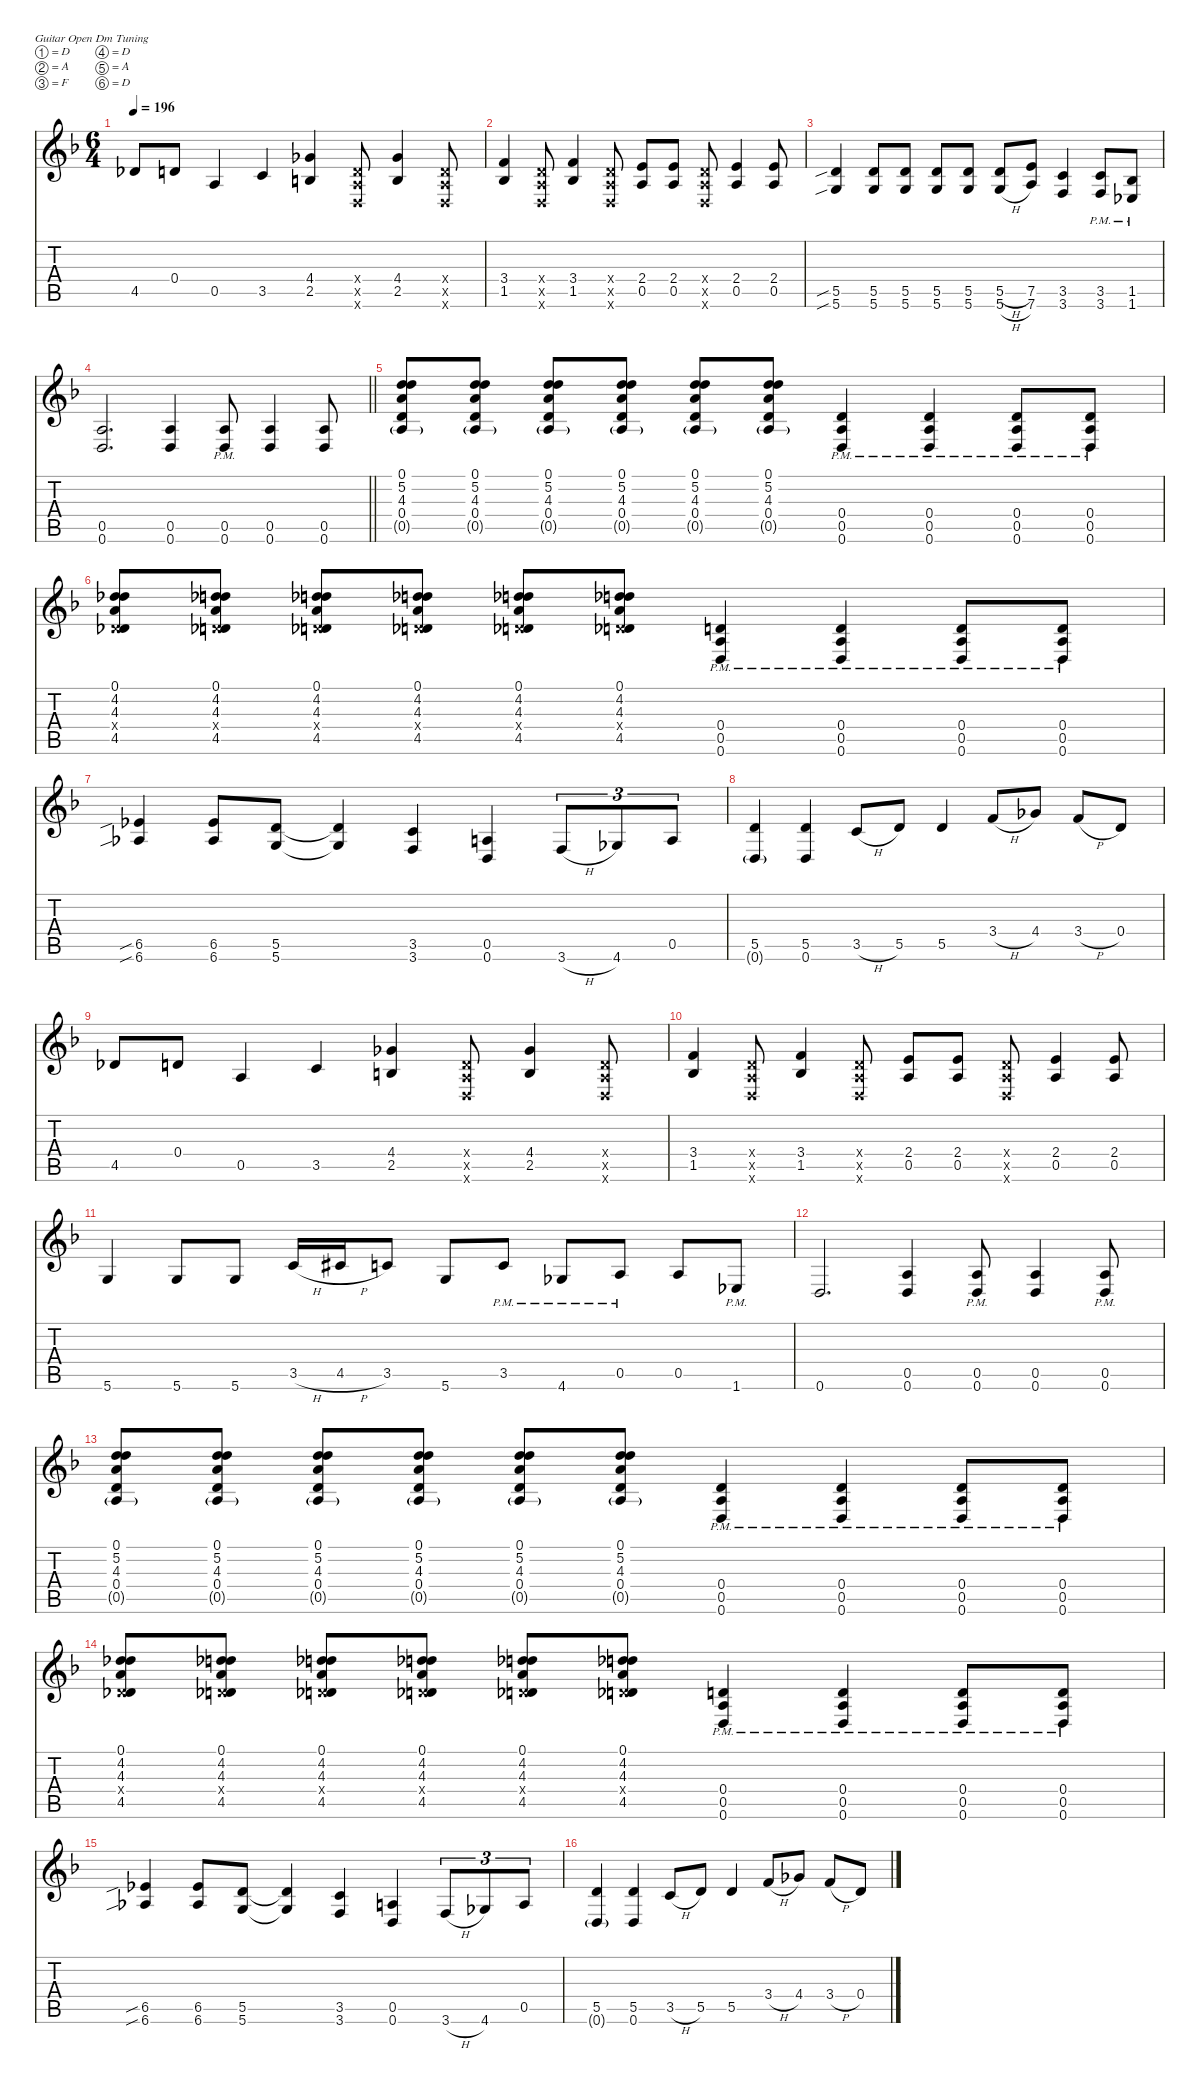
\defaultSystemsLayout 4
\hideDynamics
\bracketExtendMode nobrackets
\singleTrackTrackNamePolicy hidden
\multiTrackTrackNamePolicy hidden
\firstSystemTrackNameMode fullname
\firstSystemTrackNameOrientation horizontal
\otherSystemsTrackNameOrientation horizontal
\track ("Mikael Akerfeldt" "dist.guit.") {defaultSystemsLayout 4 mute instrument distortionguitar}
\staff {score tabs}
\tuning (D4 A3 F3 D3 A2 D2)
\ts (6 4)
\tempo 196
\clef g2
\ks dminor
4.5{acc b}.8{dy f beam Up} 0.4{acc forcenatural}.8{beam Up} 0.5{acc forcenatural}.4{beam Up} 3.5{acc forcenatural}.4{beam Up} (4.4{acc b} 2.5{acc forcenatural}).4{beam Up} (0.4{x acc forcenatural} 0.5{x acc forcenatural} 0.6{x acc forcenatural}).8{beam Up} (4.4{acc b} 2.5{acc forcenatural}).4{beam Up} (0.4{x acc forcenatural} 0.5{x acc forcenatural} 0.6{x acc forcenatural}).8{beam Up} |
(3.4{acc forcenatural} 1.5{acc b}).4{beam Up} (0.4{x acc forcenatural} 0.5{x acc forcenatural} 0.6{x acc forcenatural}).8{beam Up} (3.4{acc forcenatural} 1.5{acc b}).4{beam Up} (0.4{x acc forcenatural} 0.5{x acc forcenatural} 0.6{x acc forcenatural}).8{beam Up} (2.4{acc forcenatural} 0.5{acc forcenatural}).8{beam Up} (2.4{acc forcenatural} 0.5{acc forcenatural}).8{beam Up} (0.4{x acc forcenatural} 0.5{x acc forcenatural} 0.6{x acc forcenatural}).8{beam Up} (2.4{acc forcenatural} 0.5{acc forcenatural}).4{beam Up} (2.4{acc forcenatural} 0.5{acc forcenatural}).8{beam Up} |
(5.5{sib acc forcenatural} 5.6{sib acc forcenatural}).4{beam Up} (5.5{acc forcenatural} 5.6{acc forcenatural}).8{beam Up} (5.5{acc forcenatural} 5.6{acc forcenatural}).8{beam Up} (5.5{acc forcenatural} 5.6{acc forcenatural}).8{beam Up} (5.5{acc forcenatural} 5.6{acc forcenatural}).8{beam Up} (5.5{h acc forcenatural} 5.6{h acc forcenatural}).8{beam Up} (7.5{acc forcenatural} 7.6{acc forcenatural}).8{beam Up} (3.5{acc forcenatural} 3.6{acc forcenatural}).4{beam Up} (3.5{pm acc forcenatural} 3.6{pm acc forcenatural}).8{beam Up} (1.5{pm acc b} 1.6{pm acc b}).8{beam Up} |
\barLineRight lightlight
(0.5{acc forcenatural} 0.6{acc forcenatural}).2{d beam Up} (0.5{acc forcenatural} 0.6{acc forcenatural}).4{beam Up} (0.5{pm acc forcenatural} 0.6{pm acc forcenatural}).8{beam Up} (0.5{acc forcenatural} 0.6{acc forcenatural}).4{beam Up} (0.5{acc forcenatural} 0.6{acc forcenatural}).8{beam Up} |
(0.1{acc forcenatural} 5.2{acc forcenatural} 4.3{acc forcenatural} 0.4{acc forcenatural} 0.5{g acc forcenatural}).8{beam Up} (0.1{acc forcenatural} 5.2{acc forcenatural} 4.3{acc forcenatural} 0.4{acc forcenatural} 0.5{g acc forcenatural}).8{beam Up} (0.1{acc forcenatural} 5.2{acc forcenatural} 4.3{acc forcenatural} 0.4{acc forcenatural} 0.5{g acc forcenatural}).8{beam Up} (0.1{acc forcenatural} 5.2{acc forcenatural} 4.3{acc forcenatural} 0.4{acc forcenatural} 0.5{g acc forcenatural}).8{beam Up} (0.1{acc forcenatural} 5.2{acc forcenatural} 4.3{acc forcenatural} 0.4{acc forcenatural} 0.5{g acc forcenatural}).8{beam Up} (0.1{acc forcenatural} 5.2{acc forcenatural} 4.3{acc forcenatural} 0.4{acc forcenatural} 0.5{g acc forcenatural}).8{beam Up} (0.4{pm acc forcenatural} 0.5{pm acc forcenatural} 0.6{pm acc forcenatural}).4{beam Up} (0.4{pm acc forcenatural} 0.5{pm acc forcenatural} 0.6{pm acc forcenatural}).4{beam Up} (0.4{pm acc forcenatural} 0.5{pm acc forcenatural} 0.6{pm acc forcenatural}).8{beam Up} (0.4{pm acc forcenatural} 0.5{pm acc forcenatural} 0.6{pm acc forcenatural}).8{beam Up} |
(0.1{acc forcenatural} 4.2{acc b} 4.3{acc forcenatural} 0.4{x acc forcenatural} 4.5{acc b}).8{beam Up} (0.1{acc forcenatural} 4.2{acc b} 4.3{acc forcenatural} 0.4{x acc forcenatural} 4.5{acc b}).8{beam Up} (0.1{acc forcenatural} 4.2{acc b} 4.3{acc forcenatural} 0.4{x acc forcenatural} 4.5{acc b}).8{beam Up} (0.1{acc forcenatural} 4.2{acc b} 4.3{acc forcenatural} 0.4{x acc forcenatural} 4.5{acc b}).8{beam Up} (0.1{acc forcenatural} 4.2{acc b} 4.3{acc forcenatural} 0.4{x acc forcenatural} 4.5{acc b}).8{beam Up} (0.1{acc forcenatural} 4.2{acc b} 4.3{acc forcenatural} 0.4{x acc forcenatural} 4.5{acc b}).8{beam Up} (0.4{pm acc forcenatural} 0.5{pm acc forcenatural} 0.6{pm acc forcenatural}).4{beam Up} (0.4{pm acc forcenatural} 0.5{pm acc forcenatural} 0.6{pm acc forcenatural}).4{beam Up} (0.4{pm acc forcenatural} 0.5{pm acc forcenatural} 0.6{pm acc forcenatural}).8{beam Up} (0.4{pm acc forcenatural} 0.5{pm acc forcenatural} 0.6{pm acc forcenatural}).8{beam Up} |
(6.5{sib acc b} 6.6{sib acc b}).4{beam Up} (6.5{acc b} 6.6{acc b}).8{beam Up} (5.5{acc forcenatural} 5.6{acc forcenatural}).8{beam Up} (5.5{t acc forcenatural} 5.6{t acc forcenatural}).4{beam Up} (3.5{acc forcenatural} 3.6{acc forcenatural}).4{beam Up} (0.5{acc forcenatural} 0.6{acc forcenatural}).4{beam Up} 3.6{h acc forcenatural}.8{tu (3 2) beam Up} 4.6{acc b}.8{tu (3 2) beam Up} 0.5{acc forcenatural}.8{tu (3 2) beam Up} |
(5.5{acc forcenatural} 0.6{g acc forcenatural}).4{beam Up} (5.5{acc forcenatural} 0.6{acc forcenatural}).4{beam Up} 3.5{h acc forcenatural}.8{beam Up} 5.5{acc forcenatural}.8{beam Up} 5.5{acc forcenatural}.4{beam Up} 3.4{h acc forcenatural}.8{beam Up} 4.4{acc b}.8{beam Up} 3.4{h acc forcenatural}.8{beam Up} 0.4{acc forcenatural}.8{beam Up} |
4.5{acc b}.8{beam Up} 0.4{acc forcenatural}.8{beam Up} 0.5{acc forcenatural}.4{beam Up} 3.5{acc forcenatural}.4{beam Up} (4.4{acc b} 2.5{acc forcenatural}).4{beam Up} (0.4{x acc forcenatural} 0.5{x acc forcenatural} 0.6{x acc forcenatural}).8{beam Up} (4.4{acc b} 2.5{acc forcenatural}).4{beam Up} (0.4{x acc forcenatural} 0.5{x acc forcenatural} 0.6{x acc forcenatural}).8{beam Up} |
(3.4{acc forcenatural} 1.5{acc b}).4{beam Up} (0.4{x acc forcenatural} 0.5{x acc forcenatural} 0.6{x acc forcenatural}).8{beam Up} (3.4{acc forcenatural} 1.5{acc b}).4{beam Up} (0.4{x acc forcenatural} 0.5{x acc forcenatural} 0.6{x acc forcenatural}).8{beam Up} (2.4{acc forcenatural} 0.5{acc forcenatural}).8{beam Up} (2.4{acc forcenatural} 0.5{acc forcenatural}).8{beam Up} (0.4{x acc forcenatural} 0.5{x acc forcenatural} 0.6{x acc forcenatural}).8{beam Up} (2.4{acc forcenatural} 0.5{acc forcenatural}).4{beam Up} (2.4{acc forcenatural} 0.5{acc forcenatural}).8{beam Up} |
5.6{acc forcenatural}.4{beam Up} 5.6{acc forcenatural}.8{beam Up} 5.6{acc forcenatural}.8{beam Up} 3.5{h acc forcenatural}.16{beam Up} 4.5{h acc #}.16{beam Up} 3.5{acc forcenatural}.8{beam Up} 5.6{acc forcenatural}.8{beam Up} 3.5{pm acc forcenatural}.8{beam Up} 4.6{pm acc b}.8{beam Up} 0.5{pm acc forcenatural}.8{beam Up} 0.5{acc forcenatural}.8{beam Up} 1.6{pm acc b}.8{beam Up} |
0.6{acc forcenatural}.2{d beam Up} (0.5{acc forcenatural} 0.6{acc forcenatural}).4{beam Up} (0.5{pm acc forcenatural} 0.6{pm acc forcenatural}).8{beam Up} (0.5{acc forcenatural} 0.6{acc forcenatural}).4{beam Up} (0.5{pm acc forcenatural} 0.6{pm acc forcenatural}).8{beam Up} |
(0.1{acc forcenatural} 5.2{acc forcenatural} 4.3{acc forcenatural} 0.4{acc forcenatural} 0.5{g acc forcenatural}).8{beam Up} (0.1{acc forcenatural} 5.2{acc forcenatural} 4.3{acc forcenatural} 0.4{acc forcenatural} 0.5{g acc forcenatural}).8{beam Up} (0.1{acc forcenatural} 5.2{acc forcenatural} 4.3{acc forcenatural} 0.4{acc forcenatural} 0.5{g acc forcenatural}).8{beam Up} (0.1{acc forcenatural} 5.2{acc forcenatural} 4.3{acc forcenatural} 0.4{acc forcenatural} 0.5{g acc forcenatural}).8{beam Up} (0.1{acc forcenatural} 5.2{acc forcenatural} 4.3{acc forcenatural} 0.4{acc forcenatural} 0.5{g acc forcenatural}).8{beam Up} (0.1{acc forcenatural} 5.2{acc forcenatural} 4.3{acc forcenatural} 0.4{acc forcenatural} 0.5{g acc forcenatural}).8{beam Up} (0.4{pm acc forcenatural} 0.5{pm acc forcenatural} 0.6{pm acc forcenatural}).4{beam Up} (0.4{pm acc forcenatural} 0.5{pm acc forcenatural} 0.6{pm acc forcenatural}).4{beam Up} (0.4{pm acc forcenatural} 0.5{pm acc forcenatural} 0.6{pm acc forcenatural}).8{beam Up} (0.4{pm acc forcenatural} 0.5{pm acc forcenatural} 0.6{pm acc forcenatural}).8{beam Up} |
(0.1{acc forcenatural} 4.2{acc b} 4.3{acc forcenatural} 0.4{x acc forcenatural} 4.5{acc b}).8{beam Up} (0.1{acc forcenatural} 4.2{acc b} 4.3{acc forcenatural} 0.4{x acc forcenatural} 4.5{acc b}).8{beam Up} (0.1{acc forcenatural} 4.2{acc b} 4.3{acc forcenatural} 0.4{x acc forcenatural} 4.5{acc b}).8{beam Up} (0.1{acc forcenatural} 4.2{acc b} 4.3{acc forcenatural} 0.4{x acc forcenatural} 4.5{acc b}).8{beam Up} (0.1{acc forcenatural} 4.2{acc b} 4.3{acc forcenatural} 0.4{x acc forcenatural} 4.5{acc b}).8{beam Up} (0.1{acc forcenatural} 4.2{acc b} 4.3{acc forcenatural} 0.4{x acc forcenatural} 4.5{acc b}).8{beam Up} (0.4{pm acc forcenatural} 0.5{pm acc forcenatural} 0.6{pm acc forcenatural}).4{beam Up} (0.4{pm acc forcenatural} 0.5{pm acc forcenatural} 0.6{pm acc forcenatural}).4{beam Up} (0.4{pm acc forcenatural} 0.5{pm acc forcenatural} 0.6{pm acc forcenatural}).8{beam Up} (0.4{pm acc forcenatural} 0.5{pm acc forcenatural} 0.6{pm acc forcenatural}).8{beam Up} |
(6.5{sib acc b} 6.6{sib acc b}).4{beam Up} (6.5{acc b} 6.6{acc b}).8{beam Up} (5.5{acc forcenatural} 5.6{acc forcenatural}).8{beam Up} (5.5{t acc forcenatural} 5.6{t acc forcenatural}).4{beam Up} (3.5{acc forcenatural} 3.6{acc forcenatural}).4{beam Up} (0.5{acc forcenatural} 0.6{acc forcenatural}).4{beam Up} 3.6{h acc forcenatural}.8{tu (3 2) beam Up} 4.6{acc b}.8{tu (3 2) beam Up} 0.5{acc forcenatural}.8{tu (3 2) beam Up} |
(5.5{acc forcenatural} 0.6{g acc forcenatural}).4{beam Up} (5.5{acc forcenatural} 0.6{acc forcenatural}).4{beam Up} 3.5{h acc forcenatural}.8{beam Up} 5.5{acc forcenatural}.8{beam Up} 5.5{acc forcenatural}.4{beam Up} 3.4{h acc forcenatural}.8{beam Up} 4.4{acc b}.8{beam Up} 3.4{h acc forcenatural}.8{beam Up} 0.4{acc forcenatural}.8{beam Up}
